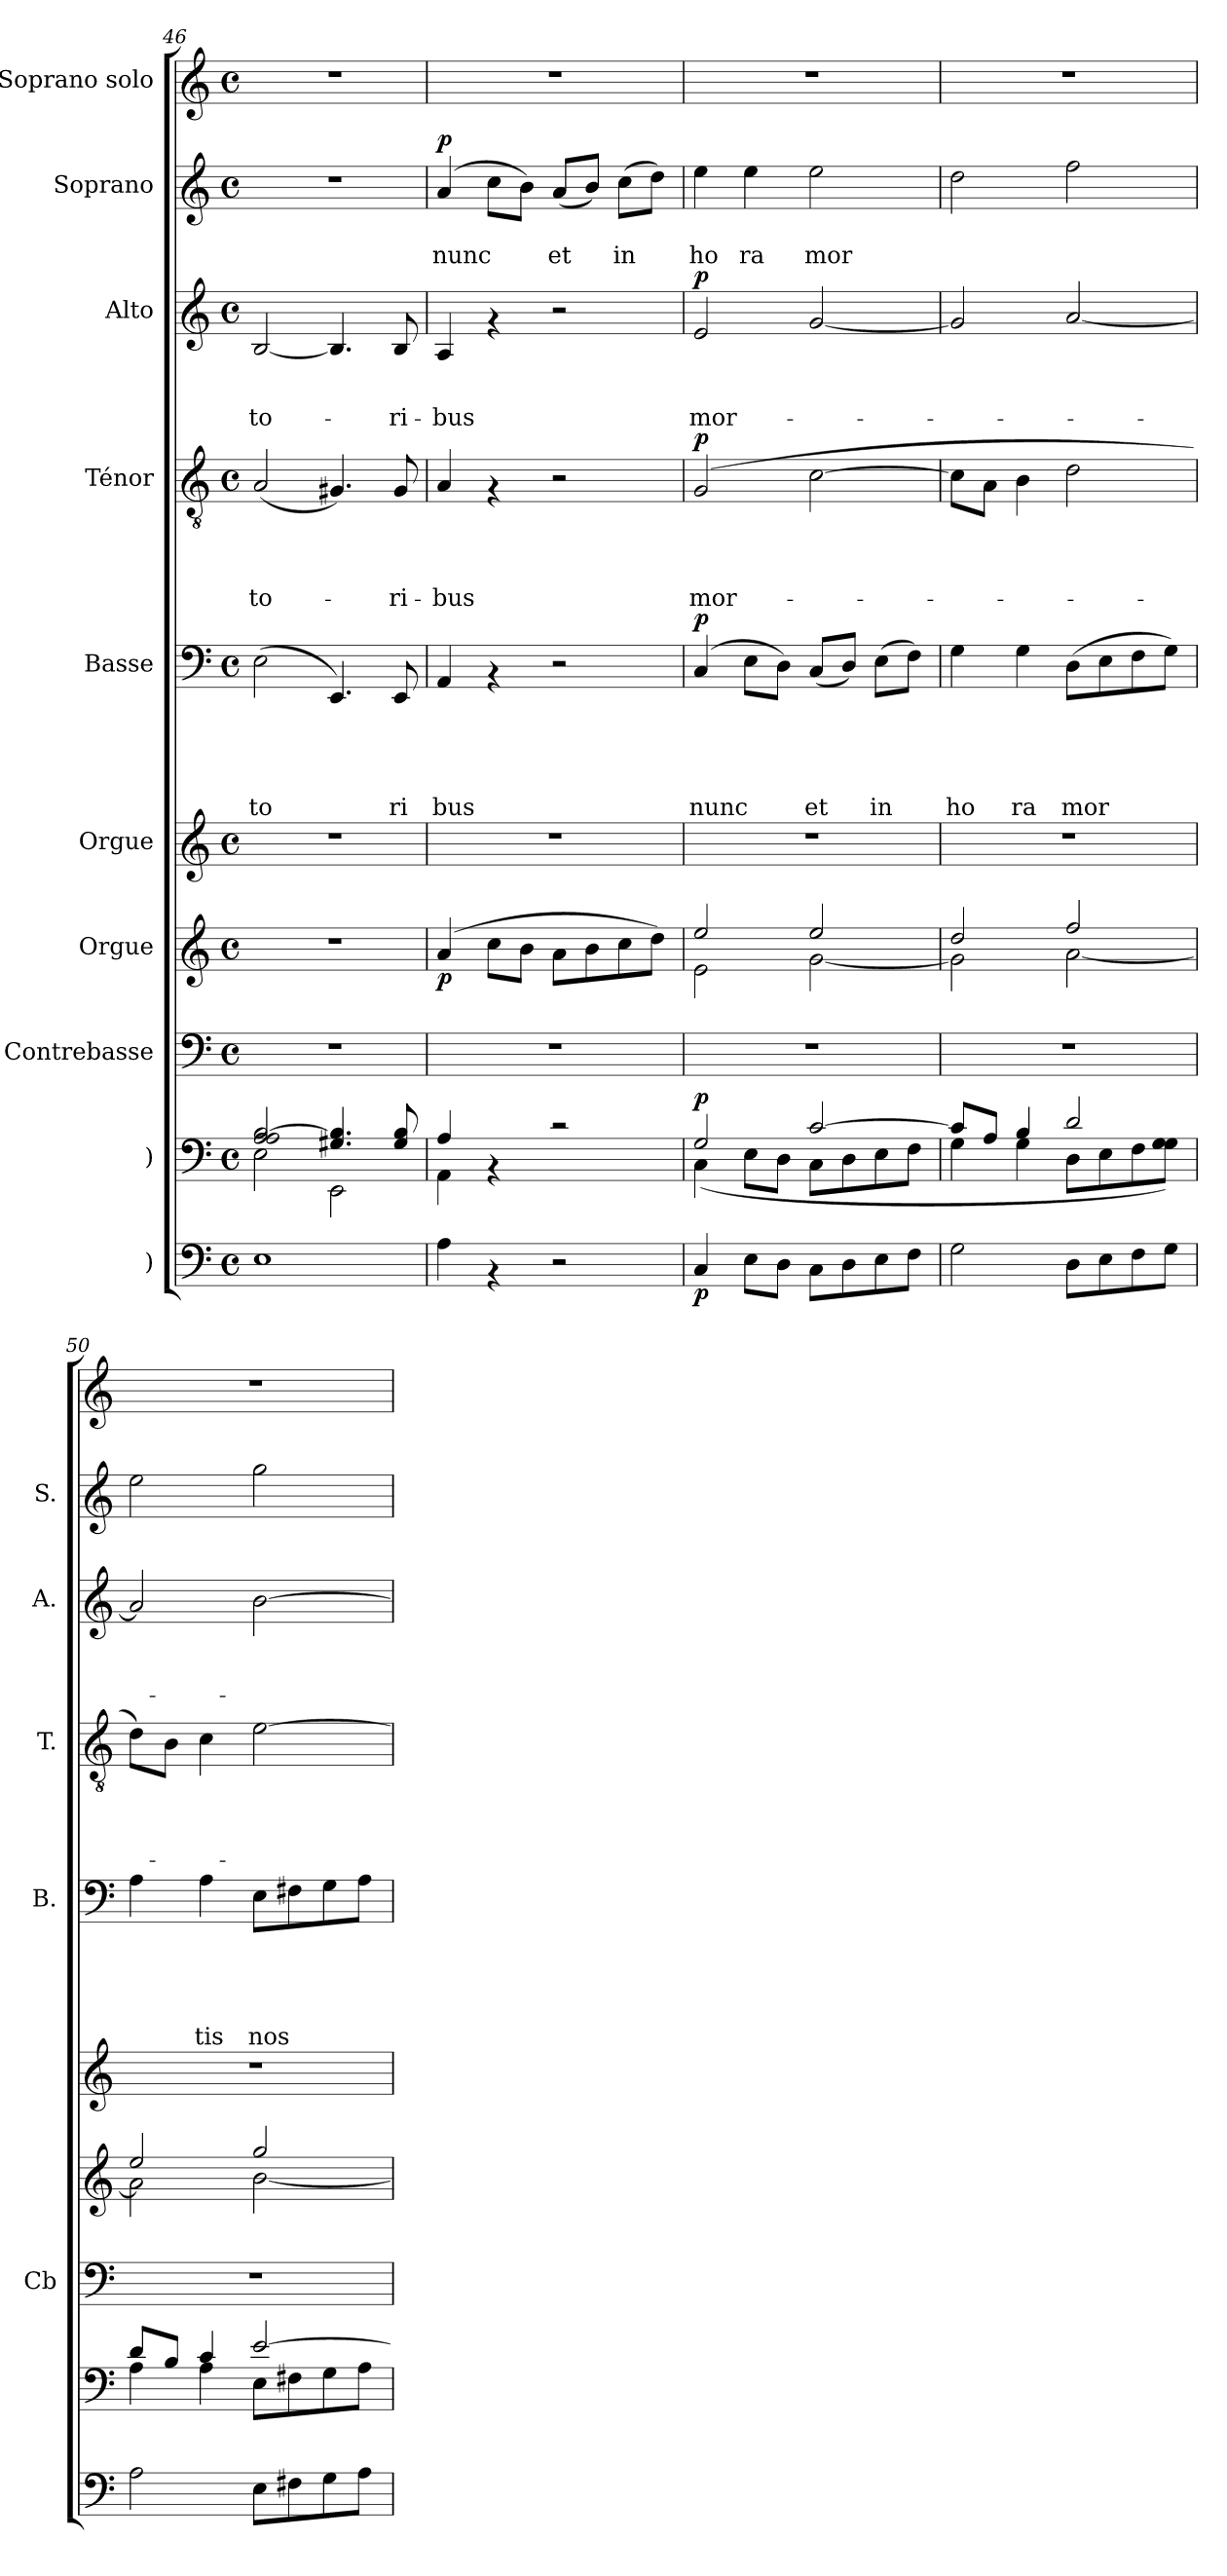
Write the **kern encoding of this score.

**kern	**dynam	**kern	**dynam	**kern	**kern	**dynam	**kern	**kern	**text	**text	**text	**text	**text	**dynam	**kern	**text	**text	**text	**text	**dynam	**kern	**text	**text	**text	**dynam	**kern	**text	**text	**dynam	**kern
*part10	*part10	*part9	*part9	*part8	*part7	*part7	*part6	*part5	*part5	*part5	*part5	*part5	*part5	*part5	*part4	*part4	*part4	*part4	*part4	*part4	*part3	*part3	*part3	*part3	*part3	*part2	*part2	*part2	*part2	*part1
*staff10	*staff10	*staff9	*staff9	*staff8	*staff7	*staff7	*staff6	*staff5	*staff5	*staff5	*staff5	*staff5	*staff5	*staff5	*staff4	*staff4	*staff4	*staff4	*staff4	*staff4	*staff3	*staff3	*staff3	*staff3	*staff3	*staff2	*staff2	*staff2	*staff2	*staff1
*I")	*	*I")	*	*I"Contrebasse	*I"Orgue	*	*I"Orgue	*I"Basse	*	*	*	*	*	*	*I"Ténor	*	*	*	*	*	*I"Alto	*	*	*	*	*I"Soprano	*	*	*	*I"Soprano solo
*	*	*	*	*I'Cb	*	*	*	*I'B.	*	*	*	*	*	*	*I'T.	*	*	*	*	*	*I'A.	*	*	*	*	*I'S.	*	*	*	*
*clefF4	*	*clefF4	*	*clefF4	*clefG2	*	*clefG2	*clefF4	*	*	*	*	*	*	*clefGv2	*	*	*	*	*	*clefG2	*	*	*	*	*clefG2	*	*	*	*clefG2
*	*	*	*	*ITrd7c12	*	*	*	*	*	*	*	*	*	*	*	*	*	*	*	*	*	*	*	*	*	*	*	*	*	*
*k[]	*	*k[]	*	*k[]	*k[]	*	*k[]	*k[]	*	*	*	*	*	*	*k[]	*	*	*	*	*	*k[]	*	*	*	*	*k[]	*	*	*	*k[]
*C:	*	*C:	*	*C:	*C:	*	*C:	*C:	*	*	*	*	*	*	*C:	*	*	*	*	*	*C:	*	*	*	*	*C:	*	*	*	*C:
*M4/4	*	*M4/4	*	*M4/4	*M4/4	*	*M4/4	*M4/4	*	*	*	*	*	*	*M4/4	*	*	*	*	*	*M4/4	*	*	*	*	*M4/4	*	*	*	*M4/4
*met(c)	*	*met(c)	*	*met(c)	*met(c)	*	*met(c)	*met(c)	*	*	*	*	*	*	*met(c)	*	*	*	*	*	*met(c)	*	*	*	*	*met(c)	*	*	*	*met(c)
=46	=46	=46	=46	=46	=46	=46	=46	=46	=46	=46	=46	=46	=46	=46	=46	=46	=46	=46	=46	=46	=46	=46	=46	=46	=46	=46	=46	=46	=46	=46
*	*	*^	*	*	*	*	*	*	*	*	*	*	*	*	*	*	*	*	*	*	*	*	*	*	*	*	*	*	*	*
!	!	!	!	!	!	!	!	!	!	!	!	!	!	!LO:LY:b	!	!	!	!	!	!LO:LY:b	!	!	!	!	!LO:LY:b	!	!	!	!	!	!
1E	.	2A/ 2A/ [>2B/	2E\	.	1r	1r	.	1r	(>2E\	.	.	.	.	to	.	(<2A/	.	.	.	-to-	.	[<2B/	.	.	-to-	.	1r	.	.	.	1r
.	.	4.G#X/ 4.B/]	2EE\	.	.	.	.	.	4.EE/)	.	.	.	.	.	.	4.G#X/)	.	.	.	.	.	4.B/]	.	.	.	.	.	.	.	.	.
!	!	!	!	!	!	!	!	!	!	!	!	!	!	!LO:LY:b	!	!	!	!	!	!LO:LY:b	!	!	!	!	!LO:LY:b	!	!	!	!	!	!
.	.	8G#/ 8B/	.	.	.	.	.	.	8EE/	.	.	.	.	ri	.	8G#/	.	.	.	-ri-	.	8B/	.	.	-ri-	.	.	.	.	.	.
=47	=47	=47	=47	=47	=47	=47	=47	=47	=47	=47	=47	=47	=47	=47	=47	=47	=47	=47	=47	=47	=47	=47	=47	=47	=47	=47	=47	=47	=47	=47	=47
!	!	!	!	!	!	!	!LO:DY:b	!	!	!	!	!	!	!LO:LY:b	!	!	!	!	!	!LO:LY:b	!	!	!	!	!LO:LY:b	!	!	!	!LO:LY:b	!LO:DY:a	!
4A\	.	4A/	4AA\	.	1r	(>4a/	p	1r	4AA/	.	.	.	.	bus	.	4A/	.	.	.	-bus	.	4A/	.	.	-bus	.	(>4a/	.	nunc	p	1r
4rAA	.	4rAA	2.ryy	.	.	8cc\L	.	.	4rAA	.	.	.	.	.	.	4rF	.	.	.	.	.	4rf	.	.	.	.	8cc\L	.	.	.	.
.	.	.	.	.	.	8b\J	.	.	.	.	.	.	.	.	.	.	.	.	.	.	.	.	.	.	.	.	8b\J)	.	.	.	.
!	!	!	!	!	!	!	!	!	!	!	!	!	!	!	!	!	!	!	!	!	!	!	!	!	!	!	!	!	!LO:LY:b	!	!
2r	.	2rc	.	.	.	8a\L	.	.	2r	.	.	.	.	.	.	2r	.	.	.	.	.	2r	.	.	.	.	(<8a/L	.	et	.	.
.	.	.	.	.	.	8b\	.	.	.	.	.	.	.	.	.	.	.	.	.	.	.	.	.	.	.	.	8b/J)	.	.	.	.
!	!	!	!	!	!	!	!	!	!	!	!	!	!	!	!	!	!	!	!	!	!	!	!	!	!	!	!	!	!LO:LY:b	!	!
.	.	.	.	.	.	8cc\	.	.	.	.	.	.	.	.	.	.	.	.	.	.	.	.	.	.	.	.	(>8cc\L	.	in	.	.
.	.	.	.	.	.	8dd\J)	.	.	.	.	.	.	.	.	.	.	.	.	.	.	.	.	.	.	.	.	8dd\J)	.	.	.	.
=48	=48	=48	=48	=48	=48	=48	=48	=48	=48	=48	=48	=48	=48	=48	=48	=48	=48	=48	=48	=48	=48	=48	=48	=48	=48	=48	=48	=48	=48	=48	=48
*	*	*	*	*	*	*^	*	*	*	*	*	*	*	*	*	*	*	*	*	*	*	*	*	*	*	*	*	*	*	*	*
!	!LO:DY:b	!	!	!LO:DY:a	!	!	!	!	!	!	!	!	!	!	!LO:LY:b	!LO:DY:a	!	!	!	!	!LO:LY:b	!LO:DY:a	!	!	!	!LO:LY:b	!LO:DY:a	!	!	!LO:LY:b	!	!
4C/	p	2G/	(<4C\	p	1r	2ee/	2e\	.	1r	(>4C/	.	.	.	.	nunc	p	(>2G/	.	.	.	mor-	p	2e/	.	.	mor-	p	4ee\	.	ho	.	1r
!	!	!	!	!	!	!	!	!	!	!	!	!	!	!	!	!	!	!	!	!	!	!	!	!	!	!	!	!	!	!LO:LY:b	!	!
8E\L	.	.	8E\L	.	.	.	.	.	.	8E\L	.	.	.	.	.	.	.	.	.	.	.	.	.	.	.	.	.	4ee\	.	ra	.	.
8D\J	.	.	8D\J	.	.	.	.	.	.	8D\J)	.	.	.	.	.	.	.	.	.	.	.	.	.	.	.	.	.	.	.	.	.	.
!	!	!	!	!	!	!	!	!	!	!	!	!	!	!	!LO:LY:b	!	!	!	!	!	!	!	!	!	!	!	!	!	!	!LO:LY:b	!	!
8C\L	.	[>2c/	8C\L	.	.	2ee/	[<2g\	.	.	(<8C/L	.	.	.	.	et	.	[>2c\	.	.	.	.	.	[<2g/	.	.	.	.	2ee\	.	mor	.	.
8D\	.	.	8D\	.	.	.	.	.	.	8D/J)	.	.	.	.	.	.	.	.	.	.	.	.	.	.	.	.	.	.	.	.	.	.
!	!	!	!	!	!	!	!	!	!	!	!	!	!	!	!LO:LY:b	!	!	!	!	!	!	!	!	!	!	!	!	!	!	!	!	!
8E\	.	.	8E\	.	.	.	.	.	.	(>8E\L	.	.	.	.	in	.	.	.	.	.	.	.	.	.	.	.	.	.	.	.	.	.
8F\J	.	.	8F\J	.	.	.	.	.	.	8F\J)	.	.	.	.	.	.	.	.	.	.	.	.	.	.	.	.	.	.	.	.	.	.
=49	=49	=49	=49	=49	=49	=49	=49	=49	=49	=49	=49	=49	=49	=49	=49	=49	=49	=49	=49	=49	=49	=49	=49	=49	=49	=49	=49	=49	=49	=49	=49	=49
!	!	!	!	!	!	!	!	!	!	!	!	!	!	!	!LO:LY:b	!	!	!	!	!	!	!	!	!	!	!	!	!	!	!	!	!
2G\	.	8c/L]	4G\	.	1r	2dd/	2g\]	.	1r	4G\	.	.	.	.	ho	.	8c\L]	.	.	.	.	.	2g/]	.	.	.	.	2dd\	.	.	.	1r
.	.	8A/J	.	.	.	.	.	.	.	.	.	.	.	.	.	.	8A\J	.	.	.	.	.	.	.	.	.	.	.	.	.	.	.
!	!	!	!	!	!	!	!	!	!	!	!	!	!	!	!LO:LY:b	!	!	!	!	!	!	!	!	!	!	!	!	!	!	!	!	!
.	.	4B/	4G\	.	.	.	.	.	.	4G\	.	.	.	.	ra	.	4B\	.	.	.	.	.	.	.	.	.	.	.	.	.	.	.
!	!	!	!	!	!	!	!	!	!	!	!	!	!	!	!LO:LY:b	!	!	!	!	!	!	!	!	!	!	!	!	!	!	!	!	!
8D\L	.	2d/	8D\L	.	.	2ff/	[>2a\	.	.	(>8D\L	.	.	.	.	mor	.	2d\	.	.	.	.	.	[>2a/	.	.	.	.	2ff\	.	.	.	.
8E\	.	.	8E\	.	.	.	.	.	.	8E\	.	.	.	.	.	.	.	.	.	.	.	.	.	.	.	.	.	.	.	.	.	.
8F\	.	.	8F\	.	.	.	.	.	.	8F\	.	.	.	.	.	.	.	.	.	.	.	.	.	.	.	.	.	.	.	.	.	.
8G\J	.	.	8G\ 8G\J)	.	.	.	.	.	.	8G\J)	.	.	.	.	.	.	.	.	.	.	.	.	.	.	.	.	.	.	.	.	.	.
!!LO:PB:g=z
=50	=50	=50	=50	=50	=50	=50	=50	=50	=50	=50	=50	=50	=50	=50	=50	=50	=50	=50	=50	=50	=50	=50	=50	=50	=50	=50	=50	=50	=50	=50	=50	=50
2A\	.	8d/L	4A\	.	1r	2ee/	2a\]	.	1r	4A\	.	.	.	.	.	.	8d\L)	.	.	.	.	.	2a/]	.	.	.	.	2ee\	.	.	.	1r
.	.	8B/J	.	.	.	.	.	.	.	.	.	.	.	.	.	.	8B\J	.	.	.	.	.	.	.	.	.	.	.	.	.	.	.
!	!	!	!	!	!	!	!	!	!	!	!	!	!	!	!LO:LY:b	!	!	!	!	!	!	!	!	!	!	!	!	!	!	!	!	!
.	.	4c/	4A\	.	.	.	.	.	.	4A\	.	.	.	.	tis	.	4c\	.	.	.	.	.	.	.	.	.	.	.	.	.	.	.
!	!	!	!	!	!	!	!	!	!	!	!	!	!	!	!LO:LY:b	!	!	!	!	!	!	!	!	!	!	!	!	!	!	!	!	!
8E\L	.	[>2e/	8E\L	.	.	2gg/	[<2b\	.	.	8E\L	.	.	.	.	nos	.	[>2e\	.	.	.	.	.	[>2b\	.	.	.	.	2gg\	.	.	.	.
8F#X\	.	.	8F#X\	.	.	.	.	.	.	8F#X\	.	.	.	.	.	.	.	.	.	.	.	.	.	.	.	.	.	.	.	.	.	.
8G\	.	.	8G\	.	.	.	.	.	.	8G\	.	.	.	.	.	.	.	.	.	.	.	.	.	.	.	.	.	.	.	.	.	.
8A\J	.	.	8A\J	.	.	.	.	.	.	8A\J	.	.	.	.	.	.	.	.	.	.	.	.	.	.	.	.	.	.	.	.	.	.
*	*	*v	*v	*	*	*v	*v	*	*	*	*	*	*	*	*	*	*	*	*	*	*	*	*	*	*	*	*	*	*	*	*	*
=	=	=	=	=	=	=	=	=	=	=	=	=	=	=	=	=	=	=	=	=	=	=	=	=	=	=	=	=	=	=
*-	*-	*-	*-	*-	*-	*-	*-	*-	*-	*-	*-	*-	*-	*-	*-	*-	*-	*-	*-	*-	*-	*-	*-	*-	*-	*-	*-	*-	*-	*-
